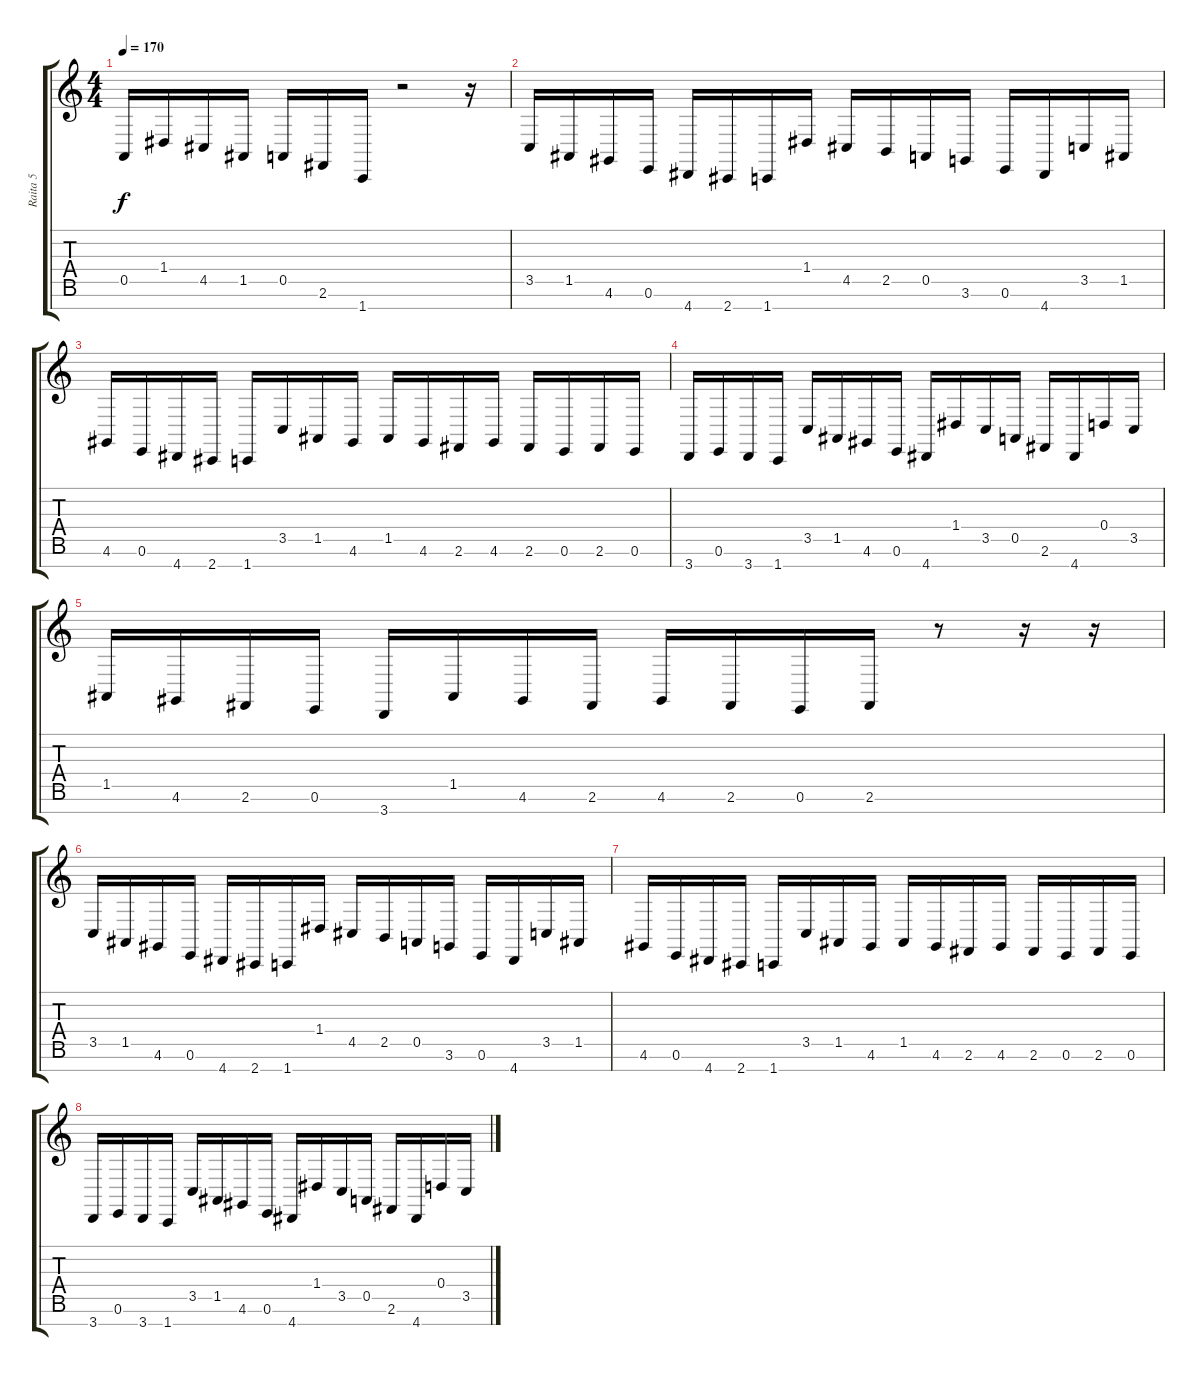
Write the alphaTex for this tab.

\track ("Raita 5" "Raita 5") {instrument lead5charang}
\staff {score tabs}
\tuning (E4 B3 G3 D3 A2 E2 B1) {hide}
\ts (4 4)
\tempo 170
\clef g2
\ks c
0.5.16{dy f} 1.4.16 4.5.16 1.5.16 0.5.16 2.6.16 1.7.16 r.2 r.16 |
3.5.16 1.5.16 4.6.16 0.6.16 4.7.16 2.7.16 1.7.16 1.4.16 4.5.16 2.5.16 0.5.16 3.6.16 0.6.16 4.7.16 3.5.16 1.5.16 |
4.6.16 0.6.16 4.7.16 2.7.16 1.7.16 3.5.16 1.5.16 4.6.16 1.5.16 4.6.16 2.6.16 4.6.16 2.6.16 0.6.16 2.6.16 0.6.16 |
3.7.16 0.6.16 3.7.16 1.7.16 3.5.16 1.5.16 4.6.16 0.6.16 4.7.16 1.4.16 3.5.16 0.5.16 2.6.16 4.7.16 0.4.16 3.5.16 |
1.5.16 4.6.16 2.6.16 0.6.16 3.7.16 1.5.16 4.6.16 2.6.16 4.6.16 2.6.16 0.6.16 2.6.16 r.8 r.16 r.16 |
3.5.16 1.5.16 4.6.16 0.6.16 4.7.16 2.7.16 1.7.16 1.4.16 4.5.16 2.5.16 0.5.16 3.6.16 0.6.16 4.7.16 3.5.16 1.5.16 |
4.6.16 0.6.16 4.7.16 2.7.16 1.7.16 3.5.16 1.5.16 4.6.16 1.5.16 4.6.16 2.6.16 4.6.16 2.6.16 0.6.16 2.6.16 0.6.16 |
3.7.16 0.6.16 3.7.16 1.7.16 3.5.16 1.5.16 4.6.16 0.6.16 4.7.16 1.4.16 3.5.16 0.5.16 2.6.16 4.7.16 0.4.16 3.5.16
